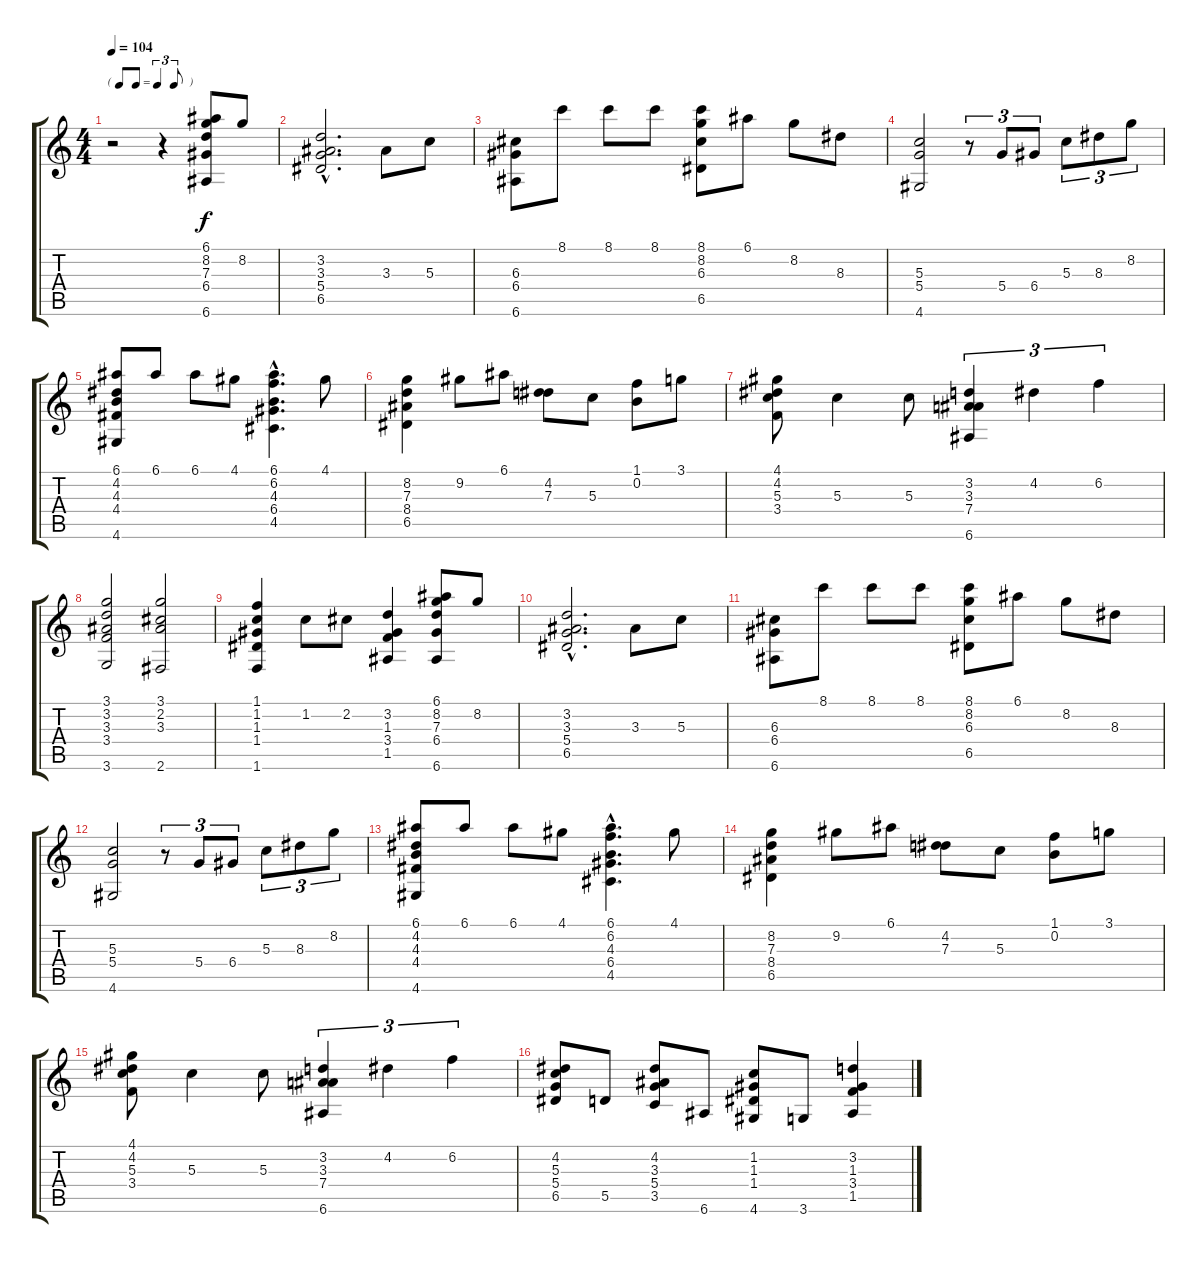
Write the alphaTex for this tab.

\track "" {instrument acousticguitarnylon}
\staff {score tabs}
\tuning (E4 B3 G3 D3 A2 E2) {hide}
\ts (4 4)
\tf triplet8th
\tempo 104
\clef g2
\ks c
r.2{dy f instrument acousticguitarnylon} r.4 (6.1 8.2 7.3 6.4 6.6).8 8.2.8 |
(3.2{hac} 3.3{hac} 5.4{hac} 6.5{hac}).2{d} 3.3.8 5.3.8 |
(6.3 6.4 6.6).8 8.1.8 8.1.8 8.1.8 (8.1 8.2 6.3 6.5).8 6.1.8 8.2.8 8.3.8 |
(5.3 5.4 4.6).2 r.8{tu (3 2)} 5.4.8{tu (3 2)} 6.4.8{tu (3 2)} 5.3.8{tu (3 2)} 8.3.8{tu (3 2)} 8.2.8{tu (3 2)} |
(6.1 4.2 4.3 4.4 4.6).8 6.1.8 6.1.8 4.1.8 (6.1{hac} 6.2{hac} 4.3{hac} 6.4{hac} 4.5{hac}).4{d} 4.1.8 |
(8.2 7.3 8.4 6.5).4 9.2.8 6.1.8 (4.2 7.3).8 5.3.8 (1.1 0.2).8 3.1.8 |
(4.1 4.2 5.3 3.4).8 5.3.4 5.3.8 (3.2 3.3 7.4 6.6).4{tu (3 2)} 4.2.4{tu (3 2)} 6.2.4{tu (3 2)} |
(3.1 3.2 3.3 3.4 3.6).2 (3.1 2.2 3.3 2.6).2 |
(1.1 1.2 1.3 1.4 1.6).4 1.2.8 2.2.8 (3.2 1.3 3.4 1.5).4 (6.1 8.2 7.3 6.4 6.6).8 8.2.8 |
(3.2{hac} 3.3{hac} 5.4{hac} 6.5{hac}).2{d} 3.3.8 5.3.8 |
(6.3 6.4 6.6).8 8.1.8 8.1.8 8.1.8 (8.1 8.2 6.3 6.5).8 6.1.8 8.2.8 8.3.8 |
(5.3 5.4 4.6).2 r.8{tu (3 2)} 5.4.8{tu (3 2)} 6.4.8{tu (3 2)} 5.3.8{tu (3 2)} 8.3.8{tu (3 2)} 8.2.8{tu (3 2)} |
(6.1 4.2 4.3 4.4 4.6).8 6.1.8 6.1.8 4.1.8 (6.1{hac} 6.2{hac} 4.3{hac} 6.4{hac} 4.5{hac}).4{d} 4.1.8 |
(8.2 7.3 8.4 6.5).4 9.2.8 6.1.8 (4.2 7.3).8 5.3.8 (1.1 0.2).8 3.1.8 |
(4.1 4.2 5.3 3.4).8 5.3.4 5.3.8 (3.2 3.3 7.4 6.6).4{tu (3 2)} 4.2.4{tu (3 2)} 6.2.4{tu (3 2)} |
(4.2 5.3 5.4 6.5).8 5.5.8 (4.2 3.3 5.4 3.5).8 6.6.8 (1.2 1.3 1.4 4.6).8 3.6.8 (3.2 1.3 3.4 1.5).4
